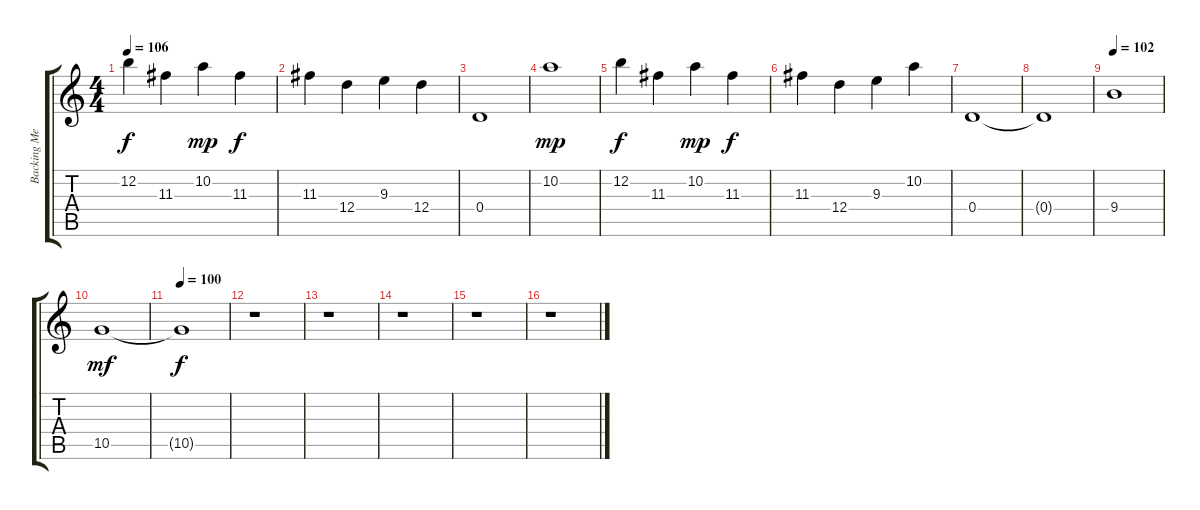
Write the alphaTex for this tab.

\track ("Backing Melody" "Backing Me") {instrument overdrivenguitar}
\staff {score tabs}
\tuning (E4 B3 G3 D3 A2 E2) {hide}
\ts (4 4)
\tempo 106
\clef g2
\ks c
12.2.4{dy f} 11.3.4 10.2.4{dy mp} 11.3.4{dy f} |
11.3.4 12.4.4 9.3.4 12.4.4 |
0.4.1 |
10.2.1{dy mp} |
12.2.4{dy f} 11.3.4 10.2.4{dy mp} 11.3.4{dy f} |
11.3.4 12.4.4 9.3.4 10.2.4 |
0.4.1 |
0.4{t}.1 |
\tempo 102
9.4.1 |
10.5.1{dy mf} |
\tempo 100
10.5{t}.1{dy f} |
r.1 |
r.1 |
r.1 |
r.1 |
r.1
